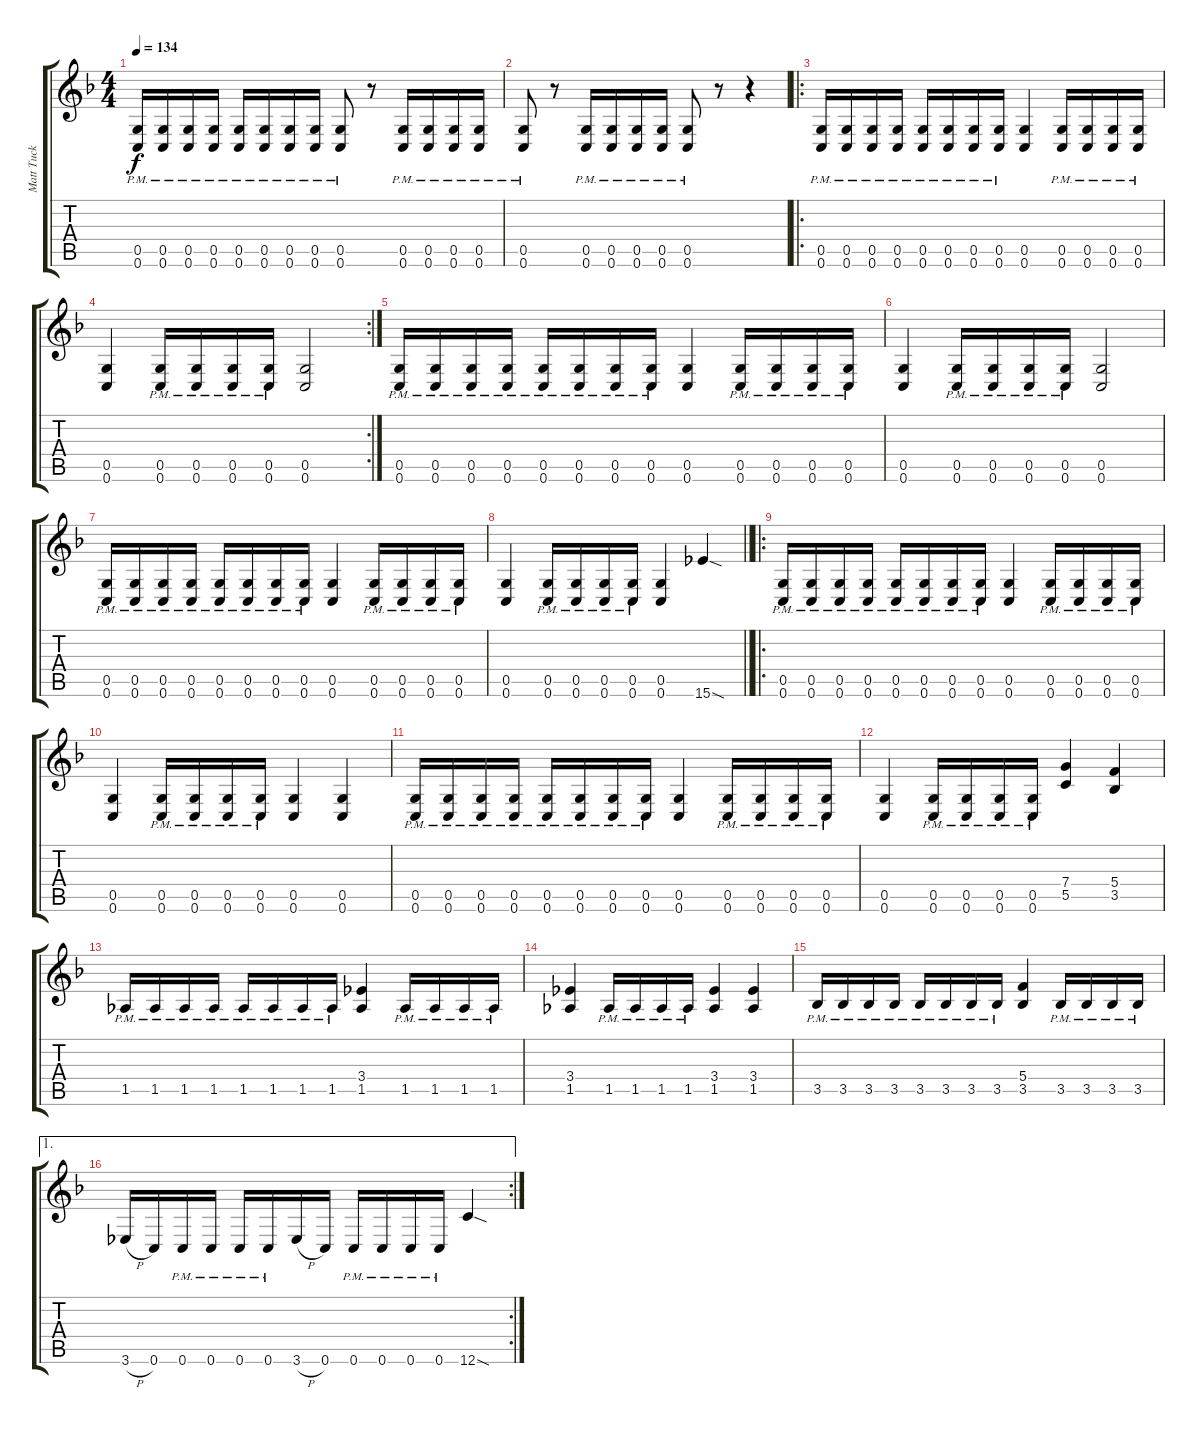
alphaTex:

\track ("Matt Tuck (Rhythm)" "Matt Tuck ") {instrument distortionguitar}
\staff {score tabs}
\tuning (D4 A3 F3 C3 G2 C2) {hide}
\ts (4 4)
\tempo 134
\clef g2
\ks f
(0.5{pm} 0.6{pm}).16{dy f} (0.5{pm} 0.6{pm}).16 (0.5{pm} 0.6{pm}).16 (0.5{pm} 0.6{pm}).16 (0.5{pm} 0.6{pm}).16 (0.5{pm} 0.6{pm}).16 (0.5{pm} 0.6{pm}).16 (0.5{pm} 0.6{pm}).16 (0.5{pm} 0.6{pm}).8 r.8 (0.5{pm} 0.6{pm}).16 (0.5{pm} 0.6{pm}).16 (0.5{pm} 0.6{pm}).16 (0.5{pm} 0.6{pm}).16 |
(0.5{pm} 0.6{pm}).8 r.8 (0.5{pm} 0.6{pm}).16 (0.5{pm} 0.6{pm}).16 (0.5{pm} 0.6{pm}).16 (0.5{pm} 0.6{pm}).16 (0.5{pm} 0.6{pm}).8 r.8 r.4 |
\ro
(0.5{pm} 0.6{pm}).16 (0.5{pm} 0.6{pm}).16 (0.5{pm} 0.6{pm}).16 (0.5{pm} 0.6{pm}).16 (0.5{pm} 0.6{pm}).16 (0.5{pm} 0.6{pm}).16 (0.5{pm} 0.6{pm}).16 (0.5{pm} 0.6{pm}).16 (0.5 0.6).4 (0.5{pm} 0.6{pm}).16 (0.5{pm} 0.6{pm}).16 (0.5{pm} 0.6{pm}).16 (0.5{pm} 0.6{pm}).16 |
\rc 2
(0.5 0.6).4 (0.5{pm} 0.6{pm}).16 (0.5{pm} 0.6{pm}).16 (0.5{pm} 0.6{pm}).16 (0.5{pm} 0.6{pm}).16 (0.5 0.6).2 |
(0.5{pm} 0.6{pm}).16 (0.5{pm} 0.6{pm}).16 (0.5{pm} 0.6{pm}).16 (0.5{pm} 0.6{pm}).16 (0.5{pm} 0.6{pm}).16 (0.5{pm} 0.6{pm}).16 (0.5{pm} 0.6{pm}).16 (0.5{pm} 0.6{pm}).16 (0.5 0.6).4 (0.5{pm} 0.6{pm}).16 (0.5{pm} 0.6{pm}).16 (0.5{pm} 0.6{pm}).16 (0.5{pm} 0.6{pm}).16 |
(0.5 0.6).4 (0.5{pm} 0.6{pm}).16 (0.5{pm} 0.6{pm}).16 (0.5{pm} 0.6{pm}).16 (0.5{pm} 0.6{pm}).16 (0.5 0.6).2 |
(0.5{pm} 0.6{pm}).16 (0.5{pm} 0.6{pm}).16 (0.5{pm} 0.6{pm}).16 (0.5{pm} 0.6{pm}).16 (0.5{pm} 0.6{pm}).16 (0.5{pm} 0.6{pm}).16 (0.5{pm} 0.6{pm}).16 (0.5{pm} 0.6{pm}).16 (0.5 0.6).4 (0.5{pm} 0.6{pm}).16 (0.5{pm} 0.6{pm}).16 (0.5{pm} 0.6{pm}).16 (0.5{pm} 0.6{pm}).16 |
\barLineRight lightlight
(0.5 0.6).4 (0.5{pm} 0.6{pm}).16 (0.5{pm} 0.6{pm}).16 (0.5{pm} 0.6{pm}).16 (0.5{pm} 0.6{pm}).16 (0.5 0.6).4 15.6{sod}.4 |
\ro
(0.5{pm} 0.6{pm}).16 (0.5{pm} 0.6{pm}).16 (0.5{pm} 0.6{pm}).16 (0.5{pm} 0.6{pm}).16 (0.5{pm} 0.6{pm}).16 (0.5{pm} 0.6{pm}).16 (0.5{pm} 0.6{pm}).16 (0.5{pm} 0.6{pm}).16 (0.5 0.6).4 (0.5{pm} 0.6{pm}).16 (0.5{pm} 0.6{pm}).16 (0.5{pm} 0.6{pm}).16 (0.5{pm} 0.6{pm}).16 |
(0.5 0.6).4 (0.5{pm} 0.6{pm}).16 (0.5{pm} 0.6{pm}).16 (0.5{pm} 0.6{pm}).16 (0.5{pm} 0.6{pm}).16 (0.5 0.6).4 (0.5 0.6).4 |
(0.5{pm} 0.6{pm}).16 (0.5{pm} 0.6{pm}).16 (0.5{pm} 0.6{pm}).16 (0.5{pm} 0.6{pm}).16 (0.5{pm} 0.6{pm}).16 (0.5{pm} 0.6{pm}).16 (0.5{pm} 0.6{pm}).16 (0.5{pm} 0.6{pm}).16 (0.5 0.6).4 (0.5{pm} 0.6{pm}).16 (0.5{pm} 0.6{pm}).16 (0.5{pm} 0.6{pm}).16 (0.5{pm} 0.6{pm}).16 |
(0.5 0.6).4 (0.5{pm} 0.6{pm}).16 (0.5{pm} 0.6{pm}).16 (0.5{pm} 0.6{pm}).16 (0.5{pm} 0.6{pm}).16 (7.4 5.5).4 (5.4 3.5).4 |
1.5{pm}.16 1.5{pm}.16 1.5{pm}.16 1.5{pm}.16 1.5{pm}.16 1.5{pm}.16 1.5{pm}.16 1.5{pm}.16 (3.4 1.5).4 1.5{pm}.16 1.5{pm}.16 1.5{pm}.16 1.5{pm}.16 |
(3.4 1.5).4 1.5{pm}.16 1.5{pm}.16 1.5{pm}.16 1.5{pm}.16 (3.4 1.5).4 (3.4 1.5).4 |
3.5{pm}.16 3.5{pm}.16 3.5{pm}.16 3.5{pm}.16 3.5{pm}.16 3.5{pm}.16 3.5{pm}.16 3.5{pm}.16 (5.4 3.5).4 3.5{pm}.16 3.5{pm}.16 3.5{pm}.16 3.5{pm}.16 |
\ae 1
\rc 2
3.6{h}.16 0.6.16 0.6{pm}.16 0.6{pm}.16 0.6{pm}.16 0.6{pm}.16 3.6{h}.16 0.6.16 0.6{pm}.16 0.6{pm}.16 0.6{pm}.16 0.6{pm}.16 12.6{sod}.4
